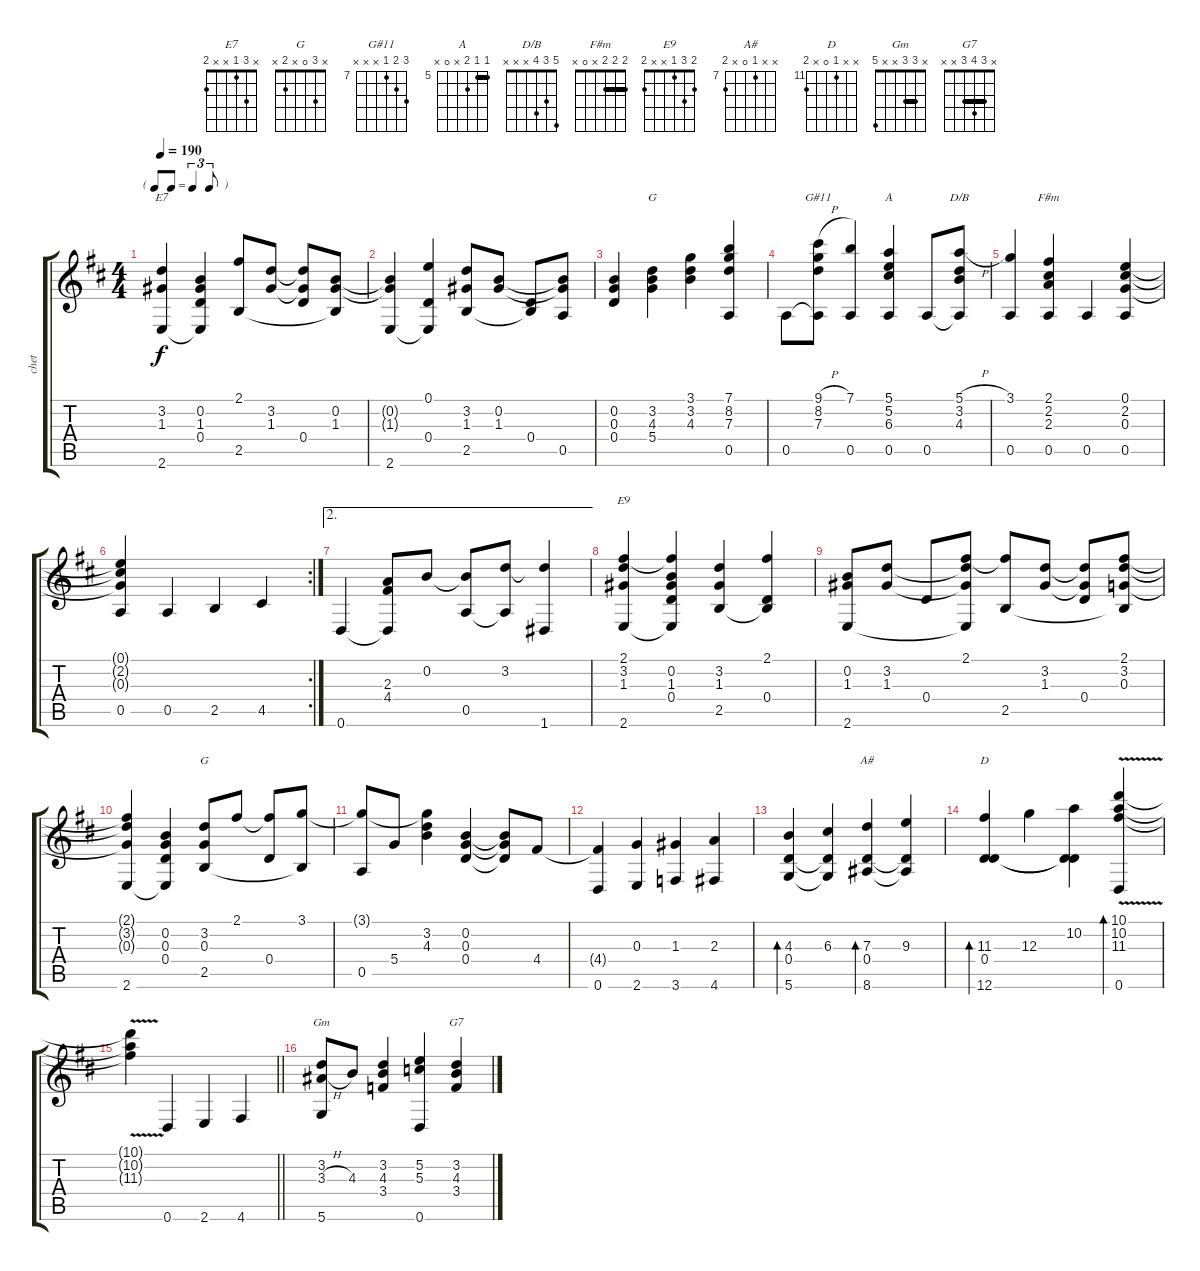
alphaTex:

\track ("chet" "chet") {instrument acousticguitarnylon}
\staff {score tabs}
\tuning (E4 B3 G3 D3 A2 D2) {hide}
\chord ("E7" x 3 1 x x 2)
\chord ("G" x 3 4 5 x x)
\chord ("G#11" 9 8 7 x x x) {firstfret 7}
\chord ("A" 5 5 6 x 0 x) {firstfret 5 barre 5}
\chord ("D/B" 5 3 4 x x x)
\chord ("F#m" 2 2 2 x 0 x) {barre 2}
\chord ("E9" 2 3 1 x x 2)
\chord ("G" x 3 0 x 2 x)
\chord ("A#" x x 7 0 x 8) {firstfret 7}
\chord ("D" x x 11 0 x 12) {firstfret 11}
\chord ("Gm" x 3 3 x x 5) {barre 3}
\chord ("G7" x 3 4 3 x x) {barre 3}
\ts (4 4)
\tf triplet8th
\tempo 190
\clef g2
\ks d
(3.2 1.3 2.6).4{ch "E7" dy f} (0.2 1.3 0.4 2.6{t}).4 (2.1 2.5).8 (3.2 1.3).8 (3.2{t} 1.3{t} 0.4).8 (0.2 1.3 2.5{t}).8 |
(0.2{t} 1.3{t} 2.6).4 (0.1 0.4 2.6{t}).4 (3.2 1.3 2.5).8 (0.2 1.3).8 (0.4 2.5{t}).8 (0.2{t} 1.3{t} 0.5).8 |
(0.2 0.3 0.4).4 (3.2 4.3 5.4).4{ch "G"} (3.1 3.2 4.3).4 (7.1 8.2 7.3 0.5).4 |
0.5.8 (9.1{h} 8.2 7.3 0.5{t}).8{ch "G#11"} (7.1 0.5).4 (5.1 5.2 6.3 0.5).4{ch "A"} 0.5.8 (5.1{h} 3.2 4.3 0.5{t}).8{ch "D/B"} |
(3.1 0.5).4 (2.1 2.2 2.3 0.5).4{ch "F#m"} 0.5.4 (0.1 2.2 0.3 0.5).4 |
\rc 2
(0.1{t} 2.2{t} 0.3{t} 0.5).4 0.5.4 2.5.4 4.5.4 |
\ae 2
0.6.4 (2.3 4.4 0.6{t}).8 0.2.8 (0.2{t} 0.5).8 (3.2 0.5{t}).8 (3.2{t} 1.6).4 |
(2.1 3.2 1.3 2.6).4{ch "E9"} (2.1{t} 0.2 1.3 0.4 2.6{t}).4 (3.2 1.3 2.5).4 (2.1 0.4 2.5{t}).4 |
(0.2 1.3 2.6).8 (3.2 1.3).8 0.4.8 (2.1 3.2{t} 1.3{t} 2.6{t}).8 (2.1{t} 2.5).8 (3.2 1.3).8 (3.2{t} 1.3{t} 0.4).8 (2.1 3.2 0.3 2.5{t}).8 |
(2.1{t} 3.2{t} 0.3{t} 2.6).4 (0.2 0.3 0.4 2.6{t}).4 (3.2 0.3 2.5).8{ch "G"} 2.1.8 (2.1{t} 0.4).8 (3.1 2.5{t}).8 |
(3.1{t} 0.5).8 5.4.8 (3.1{t} 3.2 4.3).4 (0.2 0.3 0.4).4 (0.2{t} 0.3{t} 0.4{t}).8 4.4.8 |
(4.4{t} 0.6).4 (0.3 2.6).4 (1.3 3.6).4 (2.3 4.6).4 |
(4.3 0.4 5.6).4{bd 120} (6.3 0.4{t} 5.6{t}).4 (7.3 0.4 8.6).4{bd 120 ch "A#"} (9.3 0.4{t} 8.6{t}).4 |
(11.3 0.4 12.6).4{bd 120 ch "D"} 12.3.4 (10.2 0.4{t} 12.6{t}).4 (10.1{v} 10.2{v} 11.3{v} 0.6{v}).4{bd 120} |
\barLineRight lightlight
(10.1{t} 10.2{t} 11.3{t}).4 0.6.4 2.6.4 4.6.4 |
(3.2 3.3{h} 5.6).8{ch "Gm"} 4.3.8 (3.2 4.3 3.4).4 (5.2 5.3 0.6).4 (3.2 4.3 3.4).4{ch "G7"}
